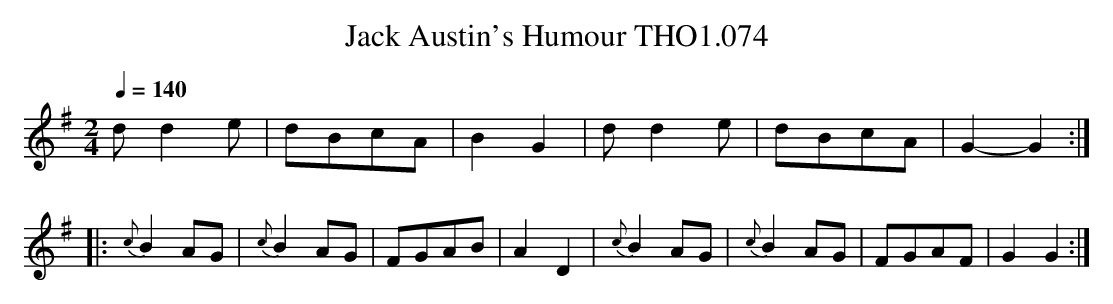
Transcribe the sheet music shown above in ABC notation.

X:1
T:Jack Austin's Humour THO1.074
M:2/4
L:1/8
Q:1/4=140
K:G
d d2 e|dBcA|B2G2|d d2 e|dBcA|G2-G2:|
|:{c}B2 AG|{c}B2 AG|FGAB| A2D2|{c}B2 AG|{c}B2 AG|FGAF|G2G2:|
